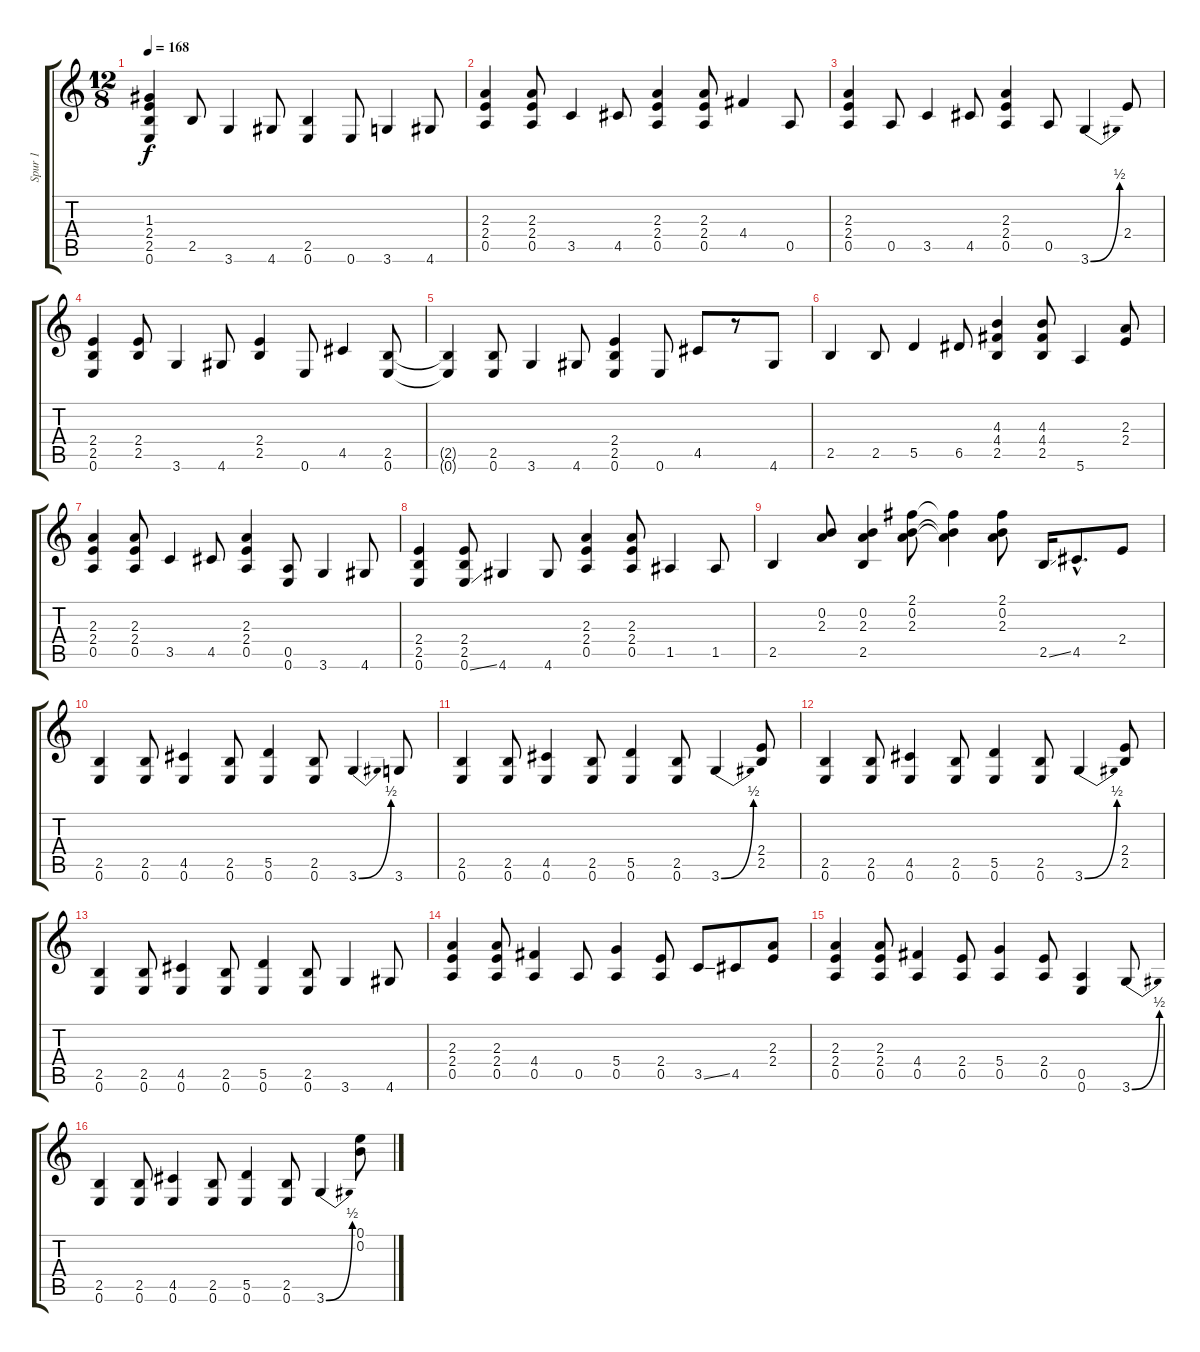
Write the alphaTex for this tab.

\track ("Spur 1" "Spur 1") {instrument overdrivenguitar}
\staff {score tabs}
\tuning (E4 B3 G3 D3 A2 E2) {hide}
\ts (12 8)
\tempo 168
\clef g2
\ks c
(1.3 2.4 2.5 0.6).4{dy f} 2.5.8 3.6.4 4.6.8 (2.5 0.6).4 0.6.8 3.6.4 4.6.8 |
(2.3 2.4 0.5).4 (2.3 2.4 0.5).8 3.5.4 4.5.8 (2.3 2.4 0.5).4 (2.3 2.4 0.5).8 4.4.4 0.5.8 |
(2.3 2.4 0.5).4 0.5.8 3.5.4 4.5.8 (2.3 2.4 0.5).4 0.5.8 3.6{be (bend 0 0 60 2)}.4 2.4.8 |
(2.4 2.5 0.6).4 (2.4 2.5).8 3.6.4 4.6.8 (2.4 2.5).4 0.6.8 4.5.4 (2.5 0.6).8 |
(2.5{t} 0.6{t}).4 (2.5 0.6).8 3.6.4 4.6.8 (2.4 2.5 0.6).4 0.6.8 4.5.8 r.8 4.6.8 |
2.5.4 2.5.8 5.5.4 6.5.8 (4.3 4.4 2.5).4 (4.3 4.4 2.5).8 5.6.4 (2.3 2.4).8 |
(2.3 2.4 0.5).4 (2.3 2.4 0.5).8 3.5.4 4.5.8 (2.3 2.4 0.5).4 (0.5 0.6).8 3.6.4 4.6.8 |
(2.4 2.5 0.6).4 (2.4 2.5 0.6{ss}).8 4.6.4 4.6.8 (2.3 2.4 0.5).4 (2.3 2.4 0.5).8 1.5.4 1.5.8 |
2.5.4 (0.2 2.3).8 (0.2 2.3 2.5).4 (2.1 0.2 2.3).8 (2.1{t} 0.2{t} 2.3{t}).4 (2.1 0.2 2.3).8 2.5{ss}.16 4.5{hac}.8{d} 2.4.8 |
(2.5 0.6).4 (2.5 0.6).8 (4.5 0.6).4 (2.5 0.6).8 (5.5 0.6).4 (2.5 0.6).8 3.6{be (bend 0 0 60 2)}.4 3.6.8 |
(2.5 0.6).4 (2.5 0.6).8 (4.5 0.6).4 (2.5 0.6).8 (5.5 0.6).4 (2.5 0.6).8 3.6{be (bend 0 0 60 2)}.4 (2.4 2.5).8 |
(2.5 0.6).4 (2.5 0.6).8 (4.5 0.6).4 (2.5 0.6).8 (5.5 0.6).4 (2.5 0.6).8 3.6{be (bend 0 0 60 2)}.4 (2.4 2.5).8 |
(2.5 0.6).4 (2.5 0.6).8 (4.5 0.6).4 (2.5 0.6).8 (5.5 0.6).4 (2.5 0.6).8 3.6.4 4.6.8 |
(2.3 2.4 0.5).4 (2.3 2.4 0.5).8 (4.4 0.5).4 0.5.8 (5.4 0.5).4 (2.4 0.5).8 3.5{ss}.8 4.5.8 (2.3 2.4).8 |
(2.3 2.4 0.5).4 (2.3 2.4 0.5).8 (4.4 0.5).4 (2.4 0.5).8 (5.4 0.5).4 (2.4 0.5).8 (0.5 0.6).4 3.6{be (bend 0 0 60 2)}.8 |
(2.5 0.6).4 (2.5 0.6).8 (4.5 0.6).4 (2.5 0.6).8 (5.5 0.6).4 (2.5 0.6).8 3.6{be (bend 0 0 60 2)}.4 (0.1 0.2).8
